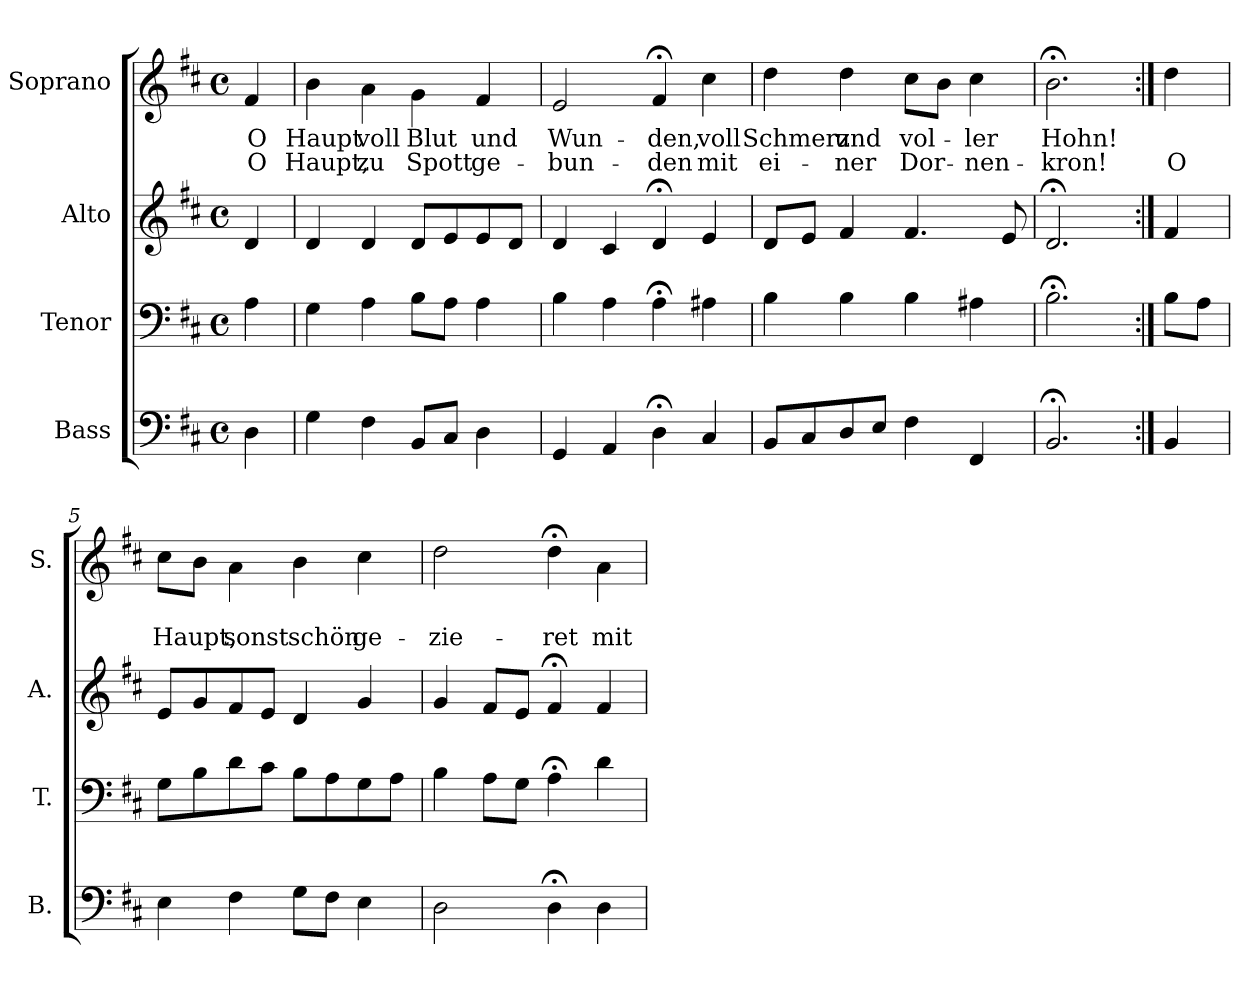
**kern	**kern	**kern	**kern	**text	**text
*part4	*part3	*part2	*part1	*part1	*part1
*staff4	*staff3	*staff2	*staff1	*staff1	*staff1
*I"Bass	*I"Tenor	*I"Alto	*I"Soprano	*	*
*I'B.	*I'T.	*I'A.	*I'S.	*	*
*clefF4	*clefF4	*clefG2	*clefG2	*	*
*k[f#c#]	*k[f#c#]	*k[f#c#]	*k[f#c#]	*	*
*D:	*D:	*D:	*D:	*	*
*M4/4	*M4/4	*M4/4	*M4/4	*	*
*met(c)	*met(c)	*met(c)	*met(c)	*	*
=	=	=	=	=	=
4D\	4A\	4d/	4f#/	O	O
=1	=1	=1	=1	=1	=1
4G\	4G\	4d/	4b\	Haupt	Haupt,
4F#\	4A\	4d/	4a\	voll	zu
8BB/L	8B\L	8d/L	4g\	Blut	Spott
8C#/J	8A\J	8e/	.	.	.
4D\	4A\	8e/	4f#/	und	ge-
.	.	8d/J	.	.	.
=2	=2	=2	=2	=2	=2
4GG/	4B\	4d/	2e/	Wun-	-bun-
4AA/	4A\	4c#/	.	.	.
4D;<\	4A;<\	4d;</	4f#;</	-den,	-den
4C#/	4A#X\	4e/	4cc#\	voll	mit
=3	=3	=3	=3	=3	=3
8BB/L	4B\	8d/L	4dd\	Schmerz	ei-
8C#/	.	8e/J	.	.	.
8D/	4B\	4f#/	4dd\	und	-ner
8E/J	.	.	.	.	.
4F#\	4B\	4.f#/	8cc#\L	vol-	Dor-
.	.	.	8b\J	.	.
4FF#/	4A#X\	.	4cc#\	-ler	-nen-
.	.	8e/	.	.	.
=4	=4	=4	=4	=4	=4
2.BB;</	2.B;<\	2.d;</	2.b;<\	Hohn!	-kron!
!!LO:LB:g=z
=4a:|!	=4a:|!	=4a:|!	=4a:|!	=4a:|!	=4a:|!
4BB/	8B\L	4f#/	4dd\	.	O
.	8A\J	.	.	.	.
=5	=5	=5	=5	=5	=5
4E\	8G\L	8e/L	8cc#\L	.	Haupt,
.	8B\	8g/	8b\J	.	.
4F#\	8d\	8f#/	4a\	.	sonst
.	8c#\J	8e/J	.	.	.
8G\L	8B\L	4d/	4b\	.	schön
8F#\J	8A\	.	.	.	.
4E\	8G\	4g/	4cc#\	.	ge-
.	8A\J	.	.	.	.
=6	=6	=6	=6	=6	=6
2D\	4B\	4g/	2dd\	.	-zie-
.	8A\L	8f#/L	.	.	.
.	8G\J	8e/J	.	.	.
4D;<\	4A;<\	4f#;</	4dd;<\	.	-ret
4D\	4d\	4f#/	4a\	.	mit
=	=	=	=	=	=
*-	*-	*-	*-	*-	*-
